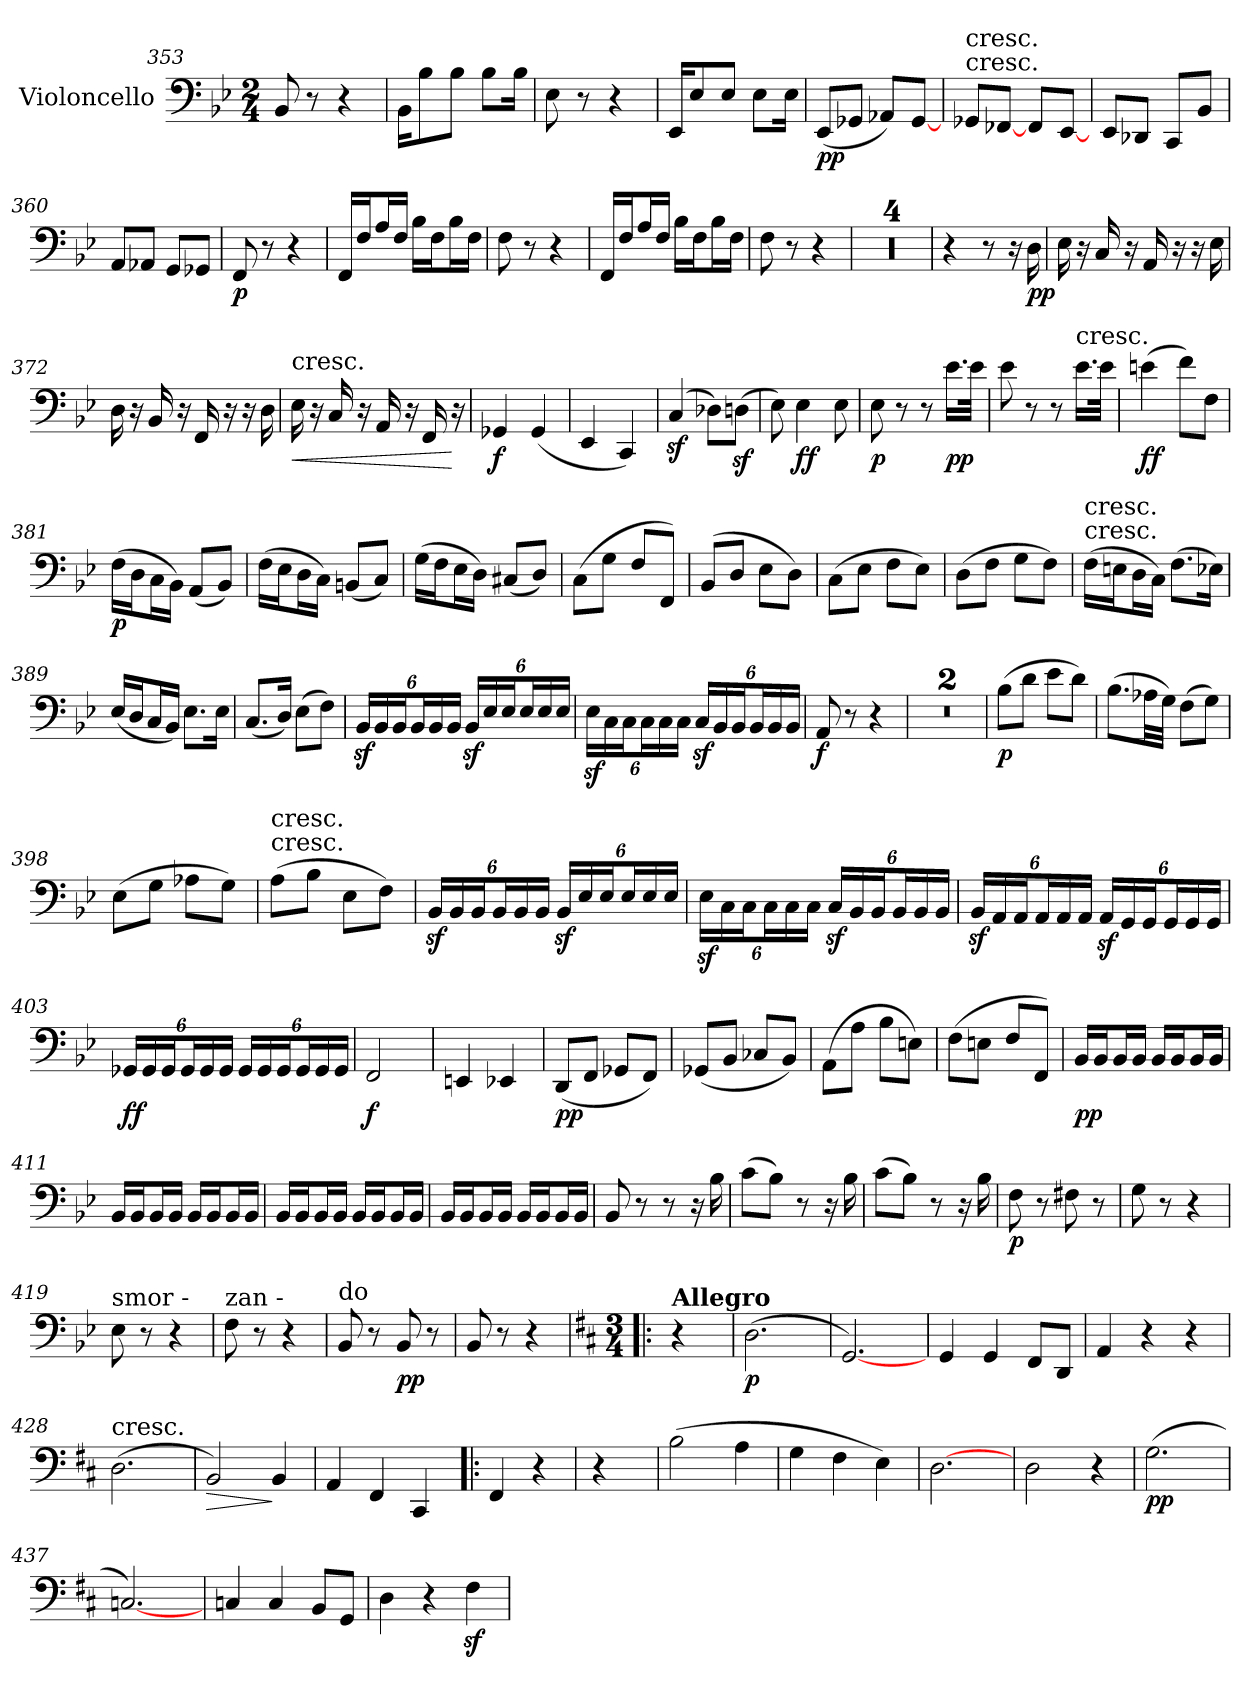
**kern	**dynam
*part1	*part1
*staff1	*staff1
*I"Violoncello	*
*I'Vc	*
*clefF4	*
*k[b-e-]	*
*B-:	*
*M2/4	*
=353	=353
8BB-	.
8r	.
4r	.
=354	=354
16BB-\KL	.
8B-\	.
8B-\J	.
8B-\L	.
16B-\Jk	.
=355	=355
8E-	.
8r	.
4r	.
=356	=356
16EE-/KL	.
8E-/	.
8E-/J	.
8E-\L	.
16E-\Jk	.
=357	=357
(8EE-/L	pp
8GG-X/J	.
8AA-X/L)	.
[8GG-/J	.
=358	=358
!LO:TX:t=cresc.	!
!LO:TX:a:t=cresc.	!
8GG-X/L	.
[8FF-X/J	.
8FF-/L	.
[8EE-/J	.
=359	=359
8EE-/L	.
8DD-X/J	.
8CC/L	.
8BB-/J	.
=360	=360
8AA/L	.
8AA-X/J	.
8GG/L	.
8GG-X/J	.
=361	=361
8FF	p
8r	.
4r	.
=362	=362
16FF/LL	.
16F/J	.
16A/L	.
16F/JJ	.
16B-\LL	.
16F\J	.
16B-\L	.
16F\JJ	.
=363	=363
8F	.
8r	.
4r	.
=364	=364
16FF/LL	.
16F/J	.
16A/L	.
16F/JJ	.
16B-\LL	.
16F\J	.
16B-\L	.
16F\JJ	.
=365	=365
8F	.
8r	.
4r	.
=366	=366
2r	.
=367	=367
2r	.
=368	=368
2r	.
=369	=369
2r	.
=370	=370
4r	.
8r	.
16r	.
16D	pp
=371	=371
16E-	.
16r	.
16C	.
16r	.
16AA	.
16r	.
16r	.
16E-	.
=372	=372
16D	.
16r	.
16BB-	.
16r	.
16FF	.
16r	.
16r	.
16D	.
=373	=373
!LO:TX:a:t=cresc.	!
!	!LO:HP:b
16E-	<
16r	.
16C	.
16r	.
16AA	.
16r	.
16FF	.
16r	[
=374	=374
4GG-X	f
(4GG-	.
=375	=375
4EE-	.
4CC)	.
=376	=376
(4Cz	.
8D-X\L)	.
(8Dnz\J	.
=377	=377
8E-)	.
4E-	ff
8E-	.
=378	=378
8E-	p
8r	.
8r	.
16.e-\LL	pp
32e-\JJk	.
=379	=379
8e-	.
8r	.
8r	.
!LO:TX:a:t=cresc.	!
16.e-\LL	.
32e-\JJk	.
=380	=380
(4en	ff
8f\L)	.
8F\J	.
=381	=381
(16F\LL	p
16D\J	.
16C\L	.
16BB-\JJ)	.
(8AA/L	.
8BB-/J)	.
=382	=382
(16F\LL	.
16E-\J	.
16D\L	.
16C\JJ)	.
(8BBn/L	.
8C/J)	.
=383	=383
(16G\LL	.
16F\J	.
16E-\L	.
16D\JJ)	.
(8C#X/L	.
8D/J)	.
=384	=384
(8C\L	.
8G\J	.
8F/L	.
8FF/J)	.
=385	=385
(8BB-/L	.
8D/J	.
8E-\L	.
8D\J)	.
=386	=386
(8C\L	.
8E-\J	.
8F\L	.
8E-\J)	.
=387	=387
(8D\L	.
8F\J	.
8G\L	.
8F\J)	.
=388	=388
!LO:TX:t=cresc.	!
!LO:TX:a:t=cresc.	!
(16F\LL	.
16En\J	.
16D\L	.
16C\JJ)	.
(8.F\L	.
16E-X\Jk)	.
=389	=389
(16E-/LL	.
16D/J	.
16C/L	.
16BB-/JJ)	.
8.E-\L	.
16E-\Jk	.
=390	=390
(8.C/L	.
16D/Jk)	.
(8E-\L	.
8F\J)	.
=391	=391
24BB-z/LL	.
24BB-/	.
24BB-/J	.
24BB-/L	.
24BB-/	.
24BB-/JJ	.
24BB-z/LL	.
24E-/	.
24E-/J	.
24E-/L	.
24E-/	.
24E-/JJ	.
=392	=392
24E-z\LL	.
24C\	.
24C\J	.
24C\L	.
24C\	.
24C\JJ	.
24Cz/LL	.
24BB-/	.
24BB-/J	.
24BB-/L	.
24BB-/	.
24BB-/JJ	.
=393	=393
8AA	f
8r	.
4r	.
=394	=394
2r	.
=395	=395
2r	.
=396	=396
(8B-\L	p
8d\J	.
8e-\L	.
8d\J)	.
=397	=397
(8.B-\L	.
32A-X\LL	.
32G\JJJ)	.
(8F\L	.
8G\J)	.
=398	=398
(8E-\L	.
8G\J	.
8A-X\L	.
8G\J)	.
=399	=399
!LO:TX:t=cresc.	!
!LO:TX:a:t=cresc.	!
(8A\L	.
8B-\J	.
8E-\L	.
8F\J)	.
=400	=400
24BB-z/LL	.
24BB-/	.
24BB-/J	.
24BB-/L	.
24BB-/	.
24BB-/JJ	.
24BB-z/LL	.
24E-/	.
24E-/J	.
24E-/L	.
24E-/	.
24E-/JJ	.
=401	=401
24E-z\LL	.
24C\	.
24C\J	.
24C\L	.
24C\	.
24C\JJ	.
24Cz/LL	.
24BB-/	.
24BB-/J	.
24BB-/L	.
24BB-/	.
24BB-/JJ	.
=402	=402
24BB-z/LL	.
24AA/	.
24AA/J	.
24AA/L	.
24AA/	.
24AA/JJ	.
24AAz/LL	.
24GG/	.
24GG/J	.
24GG/L	.
24GG/	.
24GG/JJ	.
=403	=403
24GG-X/LL	ff
24GG-/	.
24GG-/J	.
24GG-/L	.
24GG-/	.
24GG-/JJ	.
24GG-/LL	.
24GG-/	.
24GG-/J	.
24GG-/L	.
24GG-/	.
24GG-/JJ	.
=404	=404
2FF	f
=405	=405
4EEn	.
4EE-X	.
=406	=406
(8DD/L	pp
8FF/J	.
8GG-X/L	.
8FF/J)	.
=407	=407
(8GG-X/L	.
8BB-/J	.
8C-X/L	.
8BB-/J)	.
=408	=408
(8AA\L	.
8A\J	.
8B-\L	.
8En\J)	.
=409	=409
(8F\L	.
8En\J	.
8F/L	.
8FF/J)	.
=410	=410
16BB-/LL	pp
16BB-/J	.
16BB-/L	.
16BB-/JJ	.
16BB-/LL	.
16BB-/J	.
16BB-/L	.
16BB-/JJ	.
=411	=411
16BB-/LL	.
16BB-/J	.
16BB-/L	.
16BB-/JJ	.
16BB-/LL	.
16BB-/J	.
16BB-/L	.
16BB-/JJ	.
=412	=412
16BB-/LL	.
16BB-/J	.
16BB-/L	.
16BB-/JJ	.
16BB-/LL	.
16BB-/J	.
16BB-/L	.
16BB-/JJ	.
=413	=413
16BB-/LL	.
16BB-/J	.
16BB-/L	.
16BB-/JJ	.
16BB-/LL	.
16BB-/J	.
16BB-/L	.
16BB-/JJ	.
=414	=414
8BB-	.
8r	.
8r	.
16r	.
16B-	.
=415	=415
(8c\L	.
8B-\J)	.
8r	.
16r	.
16B-	.
=416	=416
(8c\L	.
8B-\J)	.
8r	.
16r	.
16B-	.
=417	=417
8F	p
8r	.
8F#X	.
8r	.
=418	=418
8G	.
8r	.
4r	.
=419	=419
!LO:TX:a:t=smor -	!
8E-	.
8r	.
4r	.
=420	=420
!LO:TX:a:t=zan  -	!
8F	.
8r	.
4r	.
=421	=421
!LO:TX:a:t=do	!
8BB-	.
8r	.
8BB-	pp
8r	.
=422	=422
8BB-	.
8r	.
4r	.
=423!|:	=423!|:
*k[f#c#]	*
*D:	*
*M3/4	*
!LO:TX:a:B:t=Allegro	!
4r	.
=424	=424
(2.D	p
=425	=425
[2.GG)	.
=426	=426
4GG	.
4GG	.
8FF#/L	.
8DD/J	.
=427	=427
4AA	.
4r	.
4r	.
=428	=428
!LO:TX:t=cresc.	!
(2.D	.
=429	=429
!	!LO:HP:b
2BB)	>
4BB	]
=430	=430
4AA	.
4FF#	.
4CC#	.
=431!|:	=431!|:
4FF#	.
4r	.
=	=
4r	.
=432	=432
(2B	.
4A	.
=433	=433
4G	.
4F#	.
4E)	.
=434	=434
[2.D	.
=435	=435
2D	.
4r	.
=436	=436
(2.G	pp
=437	=437
[2.Cn)	.
=438	=438
4Cn	.
4C	.
8BB/L	.
8GG/J	.
=439	=439
4D	.
4r	.
4F#z	.
=	=
*-	*-
